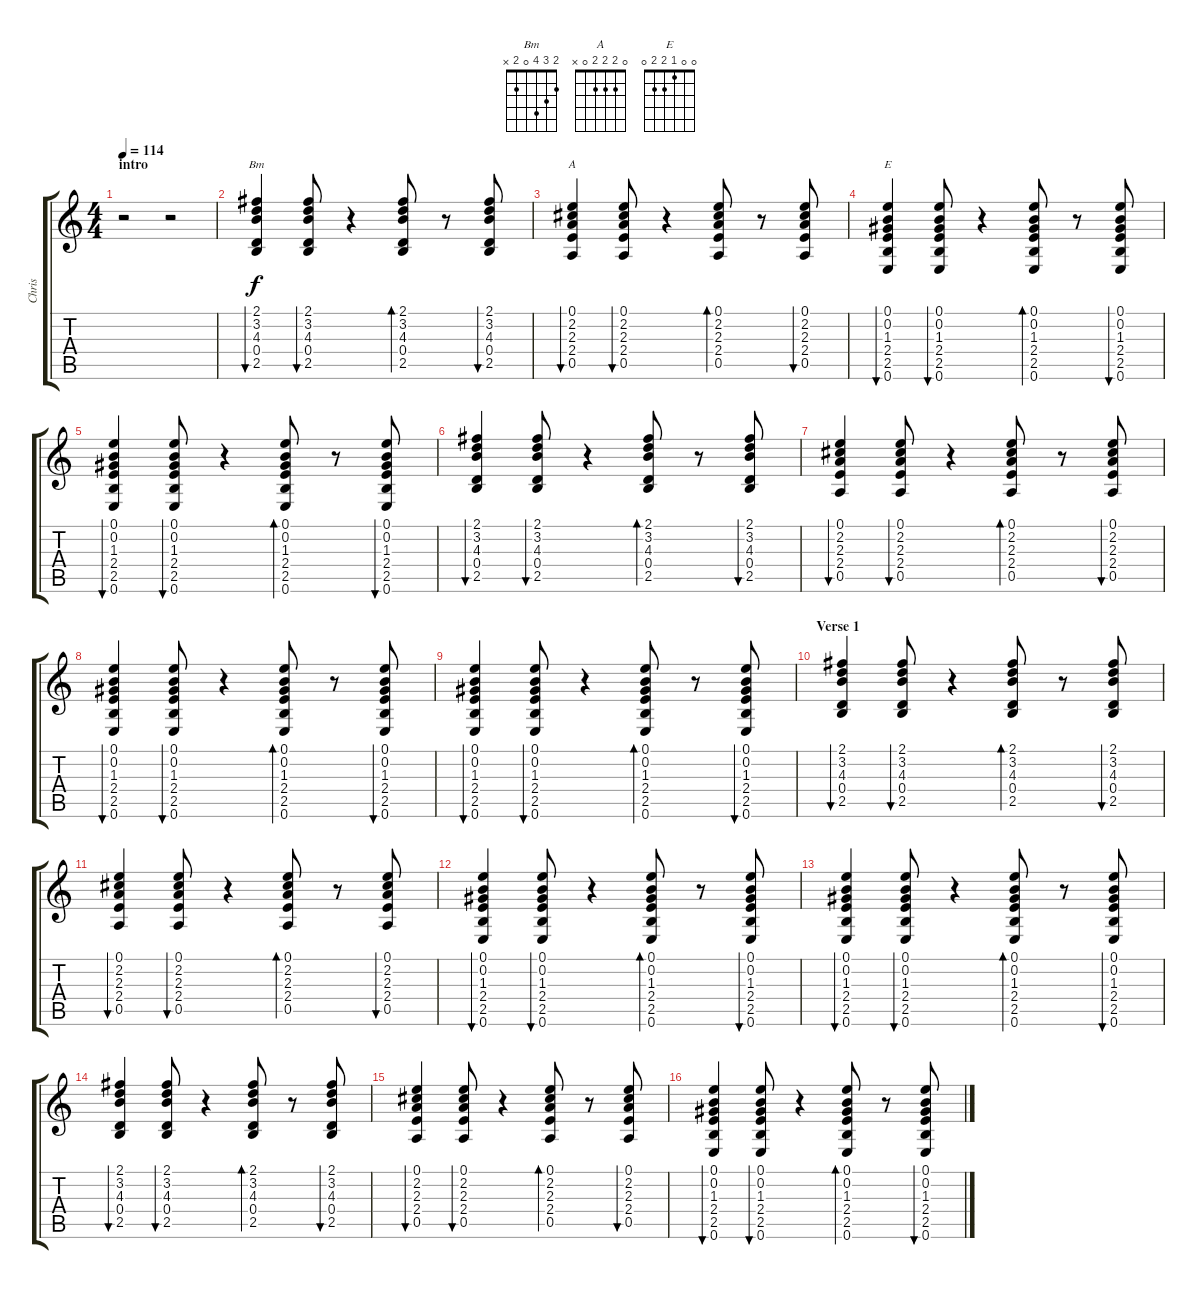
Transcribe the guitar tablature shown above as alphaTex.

\track ("Chris" "Chris") {instrument acousticguitarsteel}
\staff {score tabs}
\tuning (E4 B3 G3 D3 A2 E2) {hide}
\chord ("Bm" 2 3 4 0 2 x)
\chord ("A" 0 2 2 2 0 x)
\chord ("E" 0 0 1 2 2 0)
\ts (4 4)
\section ("" "intro")
\tempo 114
\clef g2
\ks c
r.2{dy f instrument acousticguitarsteel} r.2 |
(2.1 3.2 4.3 0.4 2.5).4{bu 60 ch "Bm"} (2.1 3.2 4.3 0.4 2.5).8{bu 60} r.4 (2.1 3.2 4.3 0.4 2.5).8{bd 60} r.8 (2.1 3.2 4.3 0.4 2.5).8{bu 60} |
(0.1 2.2 2.3 2.4 0.5).4{bu 60 ch "A"} (0.1 2.2 2.3 2.4 0.5).8{bu 60} r.4 (0.1 2.2 2.3 2.4 0.5).8{bd 60} r.8 (0.1 2.2 2.3 2.4 0.5).8{bu 60} |
(0.1 0.2 1.3 2.4 2.5 0.6).4{bu 60 ch "E"} (0.1 0.2 1.3 2.4 2.5 0.6).8{bu 60} r.4 (0.1 0.2 1.3 2.4 2.5 0.6).8{bd 60} r.8 (0.1 0.2 1.3 2.4 2.5 0.6).8{bu 60} |
(0.1 0.2 1.3 2.4 2.5 0.6).4{bu 60} (0.1 0.2 1.3 2.4 2.5 0.6).8{bu 60} r.4 (0.1 0.2 1.3 2.4 2.5 0.6).8{bd 60} r.8 (0.1 0.2 1.3 2.4 2.5 0.6).8{bu 60} |
(2.1 3.2 4.3 0.4 2.5).4{bu 60} (2.1 3.2 4.3 0.4 2.5).8{bu 60} r.4 (2.1 3.2 4.3 0.4 2.5).8{bd 60} r.8 (2.1 3.2 4.3 0.4 2.5).8{bu 60} |
(0.1 2.2 2.3 2.4 0.5).4{bu 60} (0.1 2.2 2.3 2.4 0.5).8{bu 60} r.4 (0.1 2.2 2.3 2.4 0.5).8{bd 60} r.8 (0.1 2.2 2.3 2.4 0.5).8{bu 60} |
(0.1 0.2 1.3 2.4 2.5 0.6).4{bu 60} (0.1 0.2 1.3 2.4 2.5 0.6).8{bu 60} r.4 (0.1 0.2 1.3 2.4 2.5 0.6).8{bd 60} r.8 (0.1 0.2 1.3 2.4 2.5 0.6).8{bu 60} |
(0.1 0.2 1.3 2.4 2.5 0.6).4{bu 60} (0.1 0.2 1.3 2.4 2.5 0.6).8{bu 60} r.4 (0.1 0.2 1.3 2.4 2.5 0.6).8{bd 60} r.8 (0.1 0.2 1.3 2.4 2.5 0.6).8{bu 60} |
\section ("" "Verse 1")
(2.1 3.2 4.3 0.4 2.5).4{bu 60} (2.1 3.2 4.3 0.4 2.5).8{bu 60} r.4 (2.1 3.2 4.3 0.4 2.5).8{bd 60} r.8 (2.1 3.2 4.3 0.4 2.5).8{bu 60} |
(0.1 2.2 2.3 2.4 0.5).4{bu 60} (0.1 2.2 2.3 2.4 0.5).8{bu 60} r.4 (0.1 2.2 2.3 2.4 0.5).8{bd 60} r.8 (0.1 2.2 2.3 2.4 0.5).8{bu 60} |
(0.1 0.2 1.3 2.4 2.5 0.6).4{bu 60} (0.1 0.2 1.3 2.4 2.5 0.6).8{bu 60} r.4 (0.1 0.2 1.3 2.4 2.5 0.6).8{bd 60} r.8 (0.1 0.2 1.3 2.4 2.5 0.6).8{bu 60} |
(0.1 0.2 1.3 2.4 2.5 0.6).4{bu 60} (0.1 0.2 1.3 2.4 2.5 0.6).8{bu 60} r.4 (0.1 0.2 1.3 2.4 2.5 0.6).8{bd 60} r.8 (0.1 0.2 1.3 2.4 2.5 0.6).8{bu 60} |
(2.1 3.2 4.3 0.4 2.5).4{bu 60} (2.1 3.2 4.3 0.4 2.5).8{bu 60} r.4 (2.1 3.2 4.3 0.4 2.5).8{bd 60} r.8 (2.1 3.2 4.3 0.4 2.5).8{bu 60} |
(0.1 2.2 2.3 2.4 0.5).4{bu 60} (0.1 2.2 2.3 2.4 0.5).8{bu 60} r.4 (0.1 2.2 2.3 2.4 0.5).8{bd 60} r.8 (0.1 2.2 2.3 2.4 0.5).8{bu 60} |
(0.1 0.2 1.3 2.4 2.5 0.6).4{bu 60} (0.1 0.2 1.3 2.4 2.5 0.6).8{bu 60} r.4 (0.1 0.2 1.3 2.4 2.5 0.6).8{bd 60} r.8 (0.1 0.2 1.3 2.4 2.5 0.6).8{bu 60}
